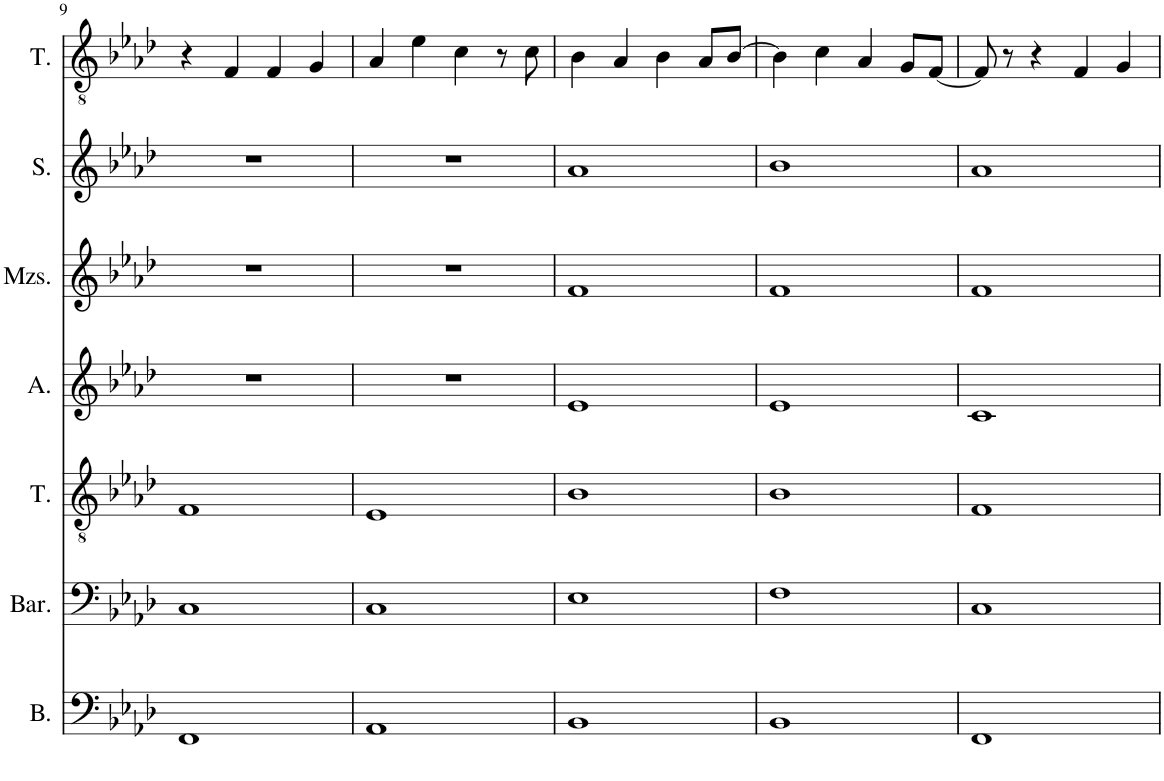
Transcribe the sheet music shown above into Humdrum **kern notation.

**kern	**kern	**kern	**kern	**kern	**kern	**kern
*part7	*part6	*part5	*part4	*part3	*part2	*part1
*staff7	*staff6	*staff5	*staff4	*staff3	*staff2	*staff1
*I"Bass	*I"Baritone	*I"Tenor	*I"Alto	*I"Mezzo-soprano	*I"Soprano	*I"Tenor
*I'B.	*I'Bar.	*I'T.	*I'A.	*I'Mzs.	*I'S.	*I'T.
!!LO:PB:g=z
*clefF4	*clefF4	*clefGv2	*clefG2	*clefG2	*clefG2	*clefGv2
*k[b-e-a-d-]	*k[b-e-a-d-]	*k[b-e-a-d-]	*k[b-e-a-d-]	*k[b-e-a-d-]	*k[b-e-a-d-]	*k[b-e-a-d-]
*M4/4	*M4/4	*M4/4	*M4/4	*M4/4	*M4/4	*M4/4
=9	=9	=9	=9	=9	=9	=9
1FF	1C	1F	1r	1r	1r	4r
.	.	.	.	.	.	4F/
.	.	.	.	.	.	4F/
.	.	.	.	.	.	4G/
=10	=10	=10	=10	=10	=10	=10
1AA-	1C	1E-	1r	1r	1r	4A-/
.	.	.	.	.	.	4e-\
.	.	.	.	.	.	4c\
.	.	.	.	.	.	8r
.	.	.	.	.	.	8c\
=11	=11	=11	=11	=11	=11	=11
1BB-	1E-	1B-	1e-	1f	1a-	4B-\
.	.	.	.	.	.	4A-/
.	.	.	.	.	.	4B-\
.	.	.	.	.	.	8A-/L
.	.	.	.	.	.	[8B-/J
=12	=12	=12	=12	=12	=12	=12
1BB-	1F	1B-	1e-	1f	1b-	4B-\]
.	.	.	.	.	.	4c\
.	.	.	.	.	.	4A-/
.	.	.	.	.	.	8G/L
.	.	.	.	.	.	[8F/J
=13	=13	=13	=13	=13	=13	=13
1FF	1C	1F	1c	1f	1a-	8F/]
.	.	.	.	.	.	8r
.	.	.	.	.	.	4r
.	.	.	.	.	.	4F/
.	.	.	.	.	.	4G/
=	=	=	=	=	=	=
*-	*-	*-	*-	*-	*-	*-
